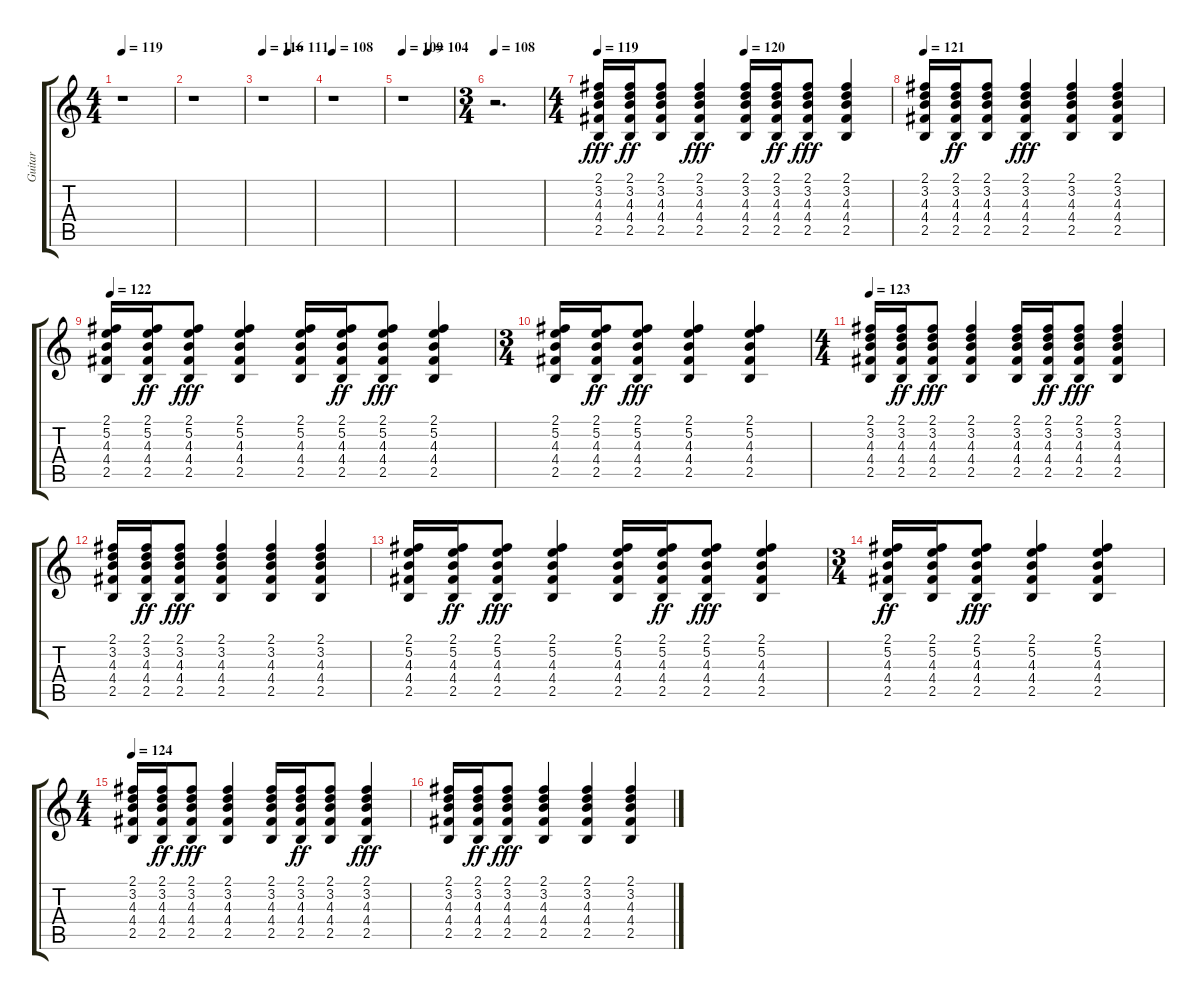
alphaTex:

\track ("Guitar" "Guitar") {instrument acousticguitarsteel}
\staff {score tabs}
\tuning (E4 B3 G3 D3 A2 E2) {hide}
\ts (4 4)
\tempo 119
\clef g2
\ks c
r.1{dy fff instrument acousticguitarsteel} |
r.1 |
\tempo 116
\tempo (111 0.5)
r.1 |
\tempo 108
r.1 |
\tempo 109
\tempo (104 0.5)
r.1 |
\ts (3 4)
\tempo 108
r.2{d} |
\ts (4 4)
\tempo 119
\tempo (120 0.5)
(2.1 3.2 4.3 4.4 2.5).16 (2.1 3.2 4.3 4.4 2.5).16{dy ff} (2.1 3.2 4.3 4.4 2.5).8 (2.1 3.2 4.3 4.4 2.5).4{dy fff} (2.1 3.2 4.3 4.4 2.5).16 (2.1 3.2 4.3 4.4 2.5).16{dy ff} (2.1 3.2 4.3 4.4 2.5).8{dy fff} (2.1 3.2 4.3 4.4 2.5).4 |
\tempo 121
(2.1 3.2 4.3 4.4 2.5).16 (2.1 3.2 4.3 4.4 2.5).16{dy ff} (2.1 3.2 4.3 4.4 2.5).8 (2.1 3.2 4.3 4.4 2.5).4{dy fff} (2.1 3.2 4.3 4.4 2.5).4 (2.1 3.2 4.3 4.4 2.5).4 |
\tempo 122
(2.1 5.2 4.3 4.4 2.5).16 (2.1 5.2 4.3 4.4 2.5).16{dy ff} (2.1 5.2 4.3 4.4 2.5).8{dy fff} (2.1 5.2 4.3 4.4 2.5).4 (2.1 5.2 4.3 4.4 2.5).16 (2.1 5.2 4.3 4.4 2.5).16{dy ff} (2.1 5.2 4.3 4.4 2.5).8{dy fff} (2.1 5.2 4.3 4.4 2.5).4 |
\ts (3 4)
(2.1 5.2 4.3 4.4 2.5).16 (2.1 5.2 4.3 4.4 2.5).16{dy ff} (2.1 5.2 4.3 4.4 2.5).8{dy fff} (2.1 5.2 4.3 4.4 2.5).4 (2.1 5.2 4.3 4.4 2.5).4 |
\ts (4 4)
\tempo 123
(2.1 3.2 4.3 4.4 2.5).16 (2.1 3.2 4.3 4.4 2.5).16{dy ff} (2.1 3.2 4.3 4.4 2.5).8{dy fff} (2.1 3.2 4.3 4.4 2.5).4 (2.1 3.2 4.3 4.4 2.5).16 (2.1 3.2 4.3 4.4 2.5).16{dy ff} (2.1 3.2 4.3 4.4 2.5).8{dy fff} (2.1 3.2 4.3 4.4 2.5).4 |
(2.1 3.2 4.3 4.4 2.5).16 (2.1 3.2 4.3 4.4 2.5).16{dy ff} (2.1 3.2 4.3 4.4 2.5).8{dy fff} (2.1 3.2 4.3 4.4 2.5).4 (2.1 3.2 4.3 4.4 2.5).4 (2.1 3.2 4.3 4.4 2.5).4 |
(2.1 5.2 4.3 4.4 2.5).16 (2.1 5.2 4.3 4.4 2.5).16{dy ff} (2.1 5.2 4.3 4.4 2.5).8{dy fff} (2.1 5.2 4.3 4.4 2.5).4 (2.1 5.2 4.3 4.4 2.5).16 (2.1 5.2 4.3 4.4 2.5).16{dy ff} (2.1 5.2 4.3 4.4 2.5).8{dy fff} (2.1 5.2 4.3 4.4 2.5).4 |
\ts (3 4)
(2.1 5.2 4.3 4.4 2.5).16{dy ff} (2.1 5.2 4.3 4.4 2.5).16 (2.1 5.2 4.3 4.4 2.5).8{dy fff} (2.1 5.2 4.3 4.4 2.5).4 (2.1 5.2 4.3 4.4 2.5).4 |
\ts (4 4)
\tempo 124
(2.1 3.2 4.3 4.4 2.5).16 (2.1 3.2 4.3 4.4 2.5).16{dy ff} (2.1 3.2 4.3 4.4 2.5).8{dy fff} (2.1 3.2 4.3 4.4 2.5).4 (2.1 3.2 4.3 4.4 2.5).16 (2.1 3.2 4.3 4.4 2.5).16{dy ff} (2.1 3.2 4.3 4.4 2.5).8 (2.1 3.2 4.3 4.4 2.5).4{dy fff} |
(2.1 3.2 4.3 4.4 2.5).16 (2.1 3.2 4.3 4.4 2.5).16{dy ff} (2.1 3.2 4.3 4.4 2.5).8{dy fff} (2.1 3.2 4.3 4.4 2.5).4 (2.1 3.2 4.3 4.4 2.5).4 (2.1 3.2 4.3 4.4 2.5).4
